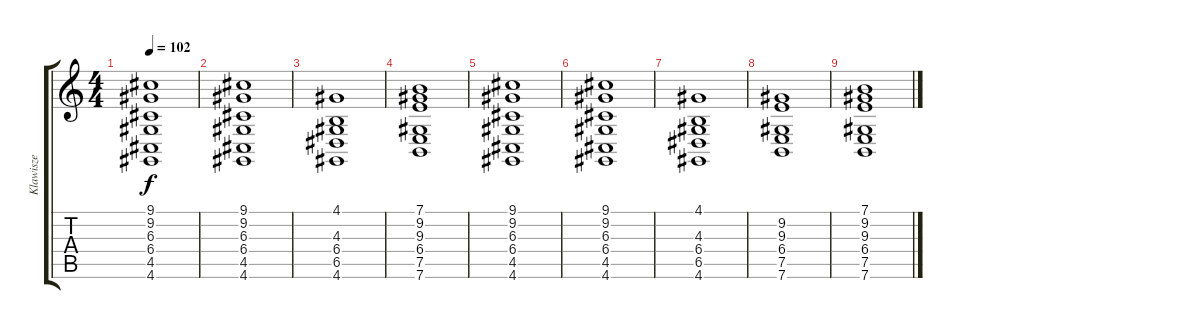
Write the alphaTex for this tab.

\track ("Klawisze" "Klawisze") {instrument stringensemble2}
\staff {score tabs}
\tuning (E4 B3 G3 D3 A2 E2) {hide}
\ts (4 4)
\tempo 102
\clef g2
\ks c
(9.1 9.2 6.3 6.4 4.5 4.6).1{dy f volume 14 instrument stringensemble1} |
(9.1 9.2 6.3 6.4 4.5 4.6).1 |
(4.1 4.3 6.4 6.5 4.6).1 |
(7.1 9.2 9.3 6.4 7.5 7.6).1 |
(9.1 9.2 6.3 6.4 4.5 4.6).1 |
(9.1 9.2 6.3 6.4 4.5 4.6).1 |
(4.1 4.3 6.4 6.5 4.6).1 |
(9.2 9.3 6.4 7.5 7.6).1 |
(7.1 9.2 9.3 6.4 7.5 7.6).1
